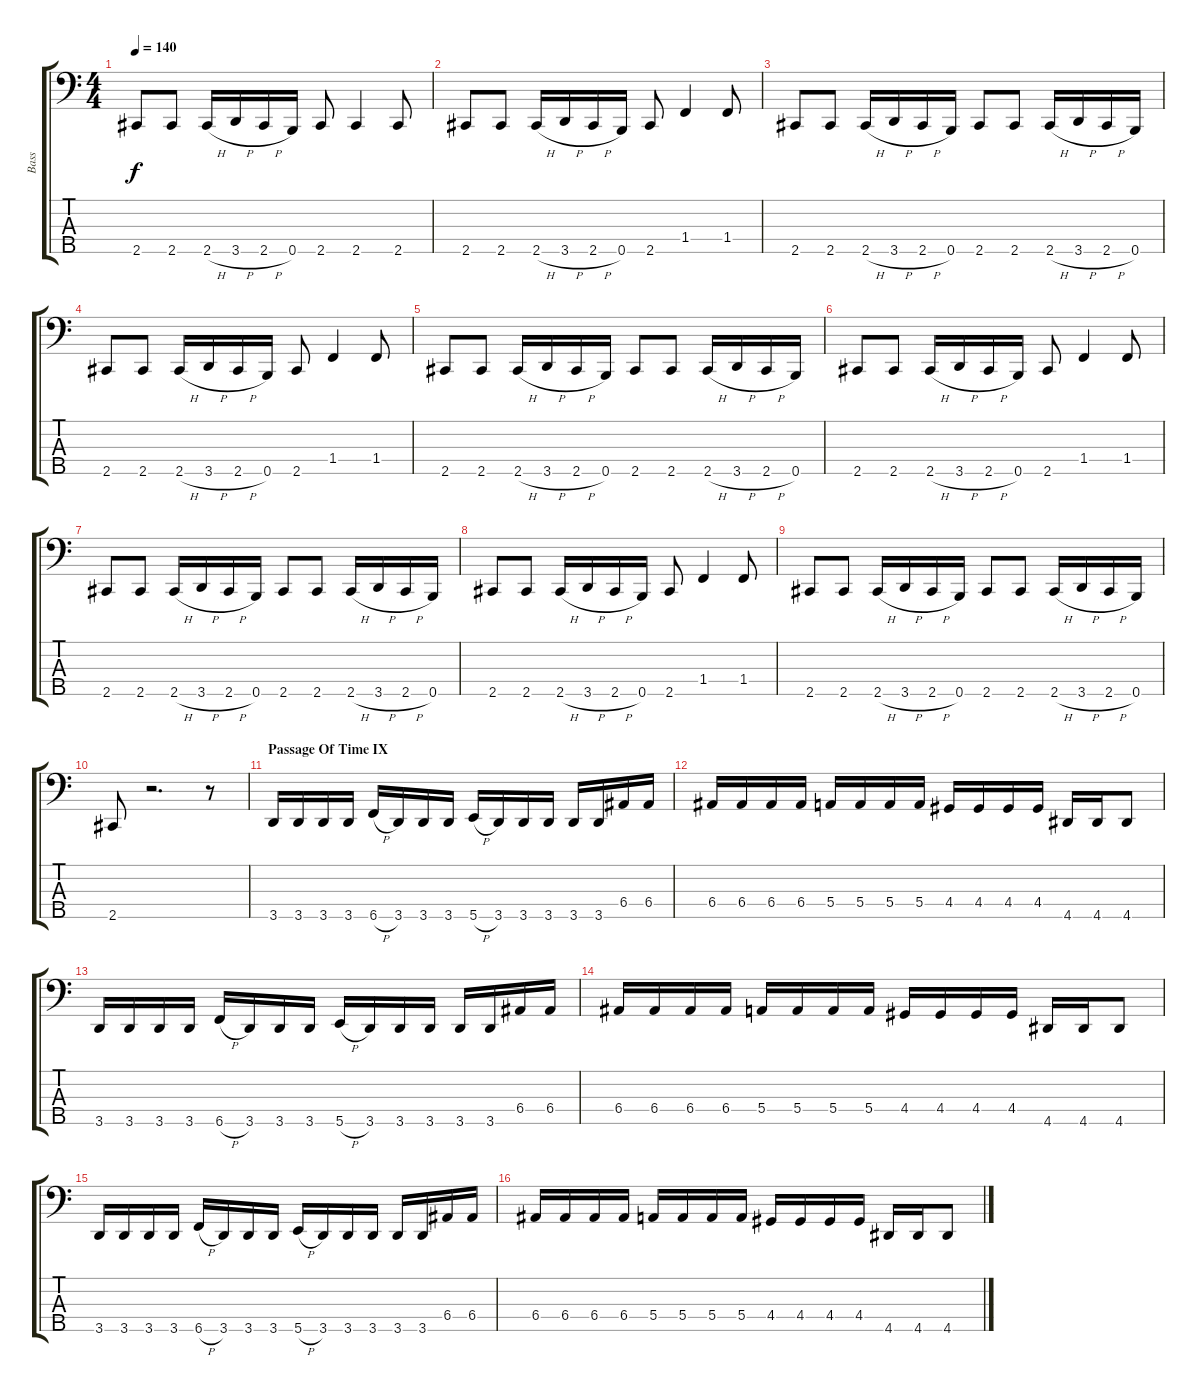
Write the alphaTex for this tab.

\track ("Bass" "Bass") {instrument electricbasspick}
\staff {score tabs}
\tuning (G2 D2 A1 E1 B0) {hide}
\ts (4 4)
\tempo 140
\clef f4
\ks c
2.5.8{dy f} 2.5.8 2.5{h}.16 3.5{h}.16 2.5{h}.16 0.5.16 2.5.8 2.5.4 2.5.8 |
2.5.8 2.5.8 2.5{h}.16 3.5{h}.16 2.5{h}.16 0.5.16 2.5.8 1.4.4 1.4.8 |
\section ("" "")
2.5.8 2.5.8 2.5{h}.16 3.5{h}.16 2.5{h}.16 0.5.16 2.5.8 2.5.8 2.5{h}.16 3.5{h}.16 2.5{h}.16 0.5.16 |
2.5.8 2.5.8 2.5{h}.16 3.5{h}.16 2.5{h}.16 0.5.16 2.5.8 1.4.4 1.4.8 |
2.5.8 2.5.8 2.5{h}.16 3.5{h}.16 2.5{h}.16 0.5.16 2.5.8 2.5.8 2.5{h}.16 3.5{h}.16 2.5{h}.16 0.5.16 |
2.5.8 2.5.8 2.5{h}.16 3.5{h}.16 2.5{h}.16 0.5.16 2.5.8 1.4.4 1.4.8 |
2.5.8 2.5.8 2.5{h}.16 3.5{h}.16 2.5{h}.16 0.5.16 2.5.8 2.5.8 2.5{h}.16 3.5{h}.16 2.5{h}.16 0.5.16 |
2.5.8 2.5.8 2.5{h}.16 3.5{h}.16 2.5{h}.16 0.5.16 2.5.8 1.4.4 1.4.8 |
2.5.8 2.5.8 2.5{h}.16 3.5{h}.16 2.5{h}.16 0.5.16 2.5.8 2.5.8 2.5{h}.16 3.5{h}.16 2.5{h}.16 0.5.16 |
2.5.8 r.2{d} r.8 |
\section ("" "Passage Of Time IX")
3.5.16 3.5.16 3.5.16 3.5.16 6.5{h}.16 3.5.16 3.5.16 3.5.16 5.5{h}.16 3.5.16 3.5.16 3.5.16 3.5.16 3.5.16 6.4.16 6.4.16 |
6.4.16 6.4.16 6.4.16 6.4.16 5.4.16 5.4.16 5.4.16 5.4.16 4.4.16 4.4.16 4.4.16 4.4.16 4.5.16 4.5.16 4.5.8 |
3.5.16 3.5.16 3.5.16 3.5.16 6.5{h}.16 3.5.16 3.5.16 3.5.16 5.5{h}.16 3.5.16 3.5.16 3.5.16 3.5.16 3.5.16 6.4.16 6.4.16 |
6.4.16 6.4.16 6.4.16 6.4.16 5.4.16 5.4.16 5.4.16 5.4.16 4.4.16 4.4.16 4.4.16 4.4.16 4.5.16 4.5.16 4.5.8 |
3.5.16 3.5.16 3.5.16 3.5.16 6.5{h}.16 3.5.16 3.5.16 3.5.16 5.5{h}.16 3.5.16 3.5.16 3.5.16 3.5.16 3.5.16 6.4.16 6.4.16 |
6.4.16 6.4.16 6.4.16 6.4.16 5.4.16 5.4.16 5.4.16 5.4.16 4.4.16 4.4.16 4.4.16 4.4.16 4.5.16 4.5.16 4.5.8
